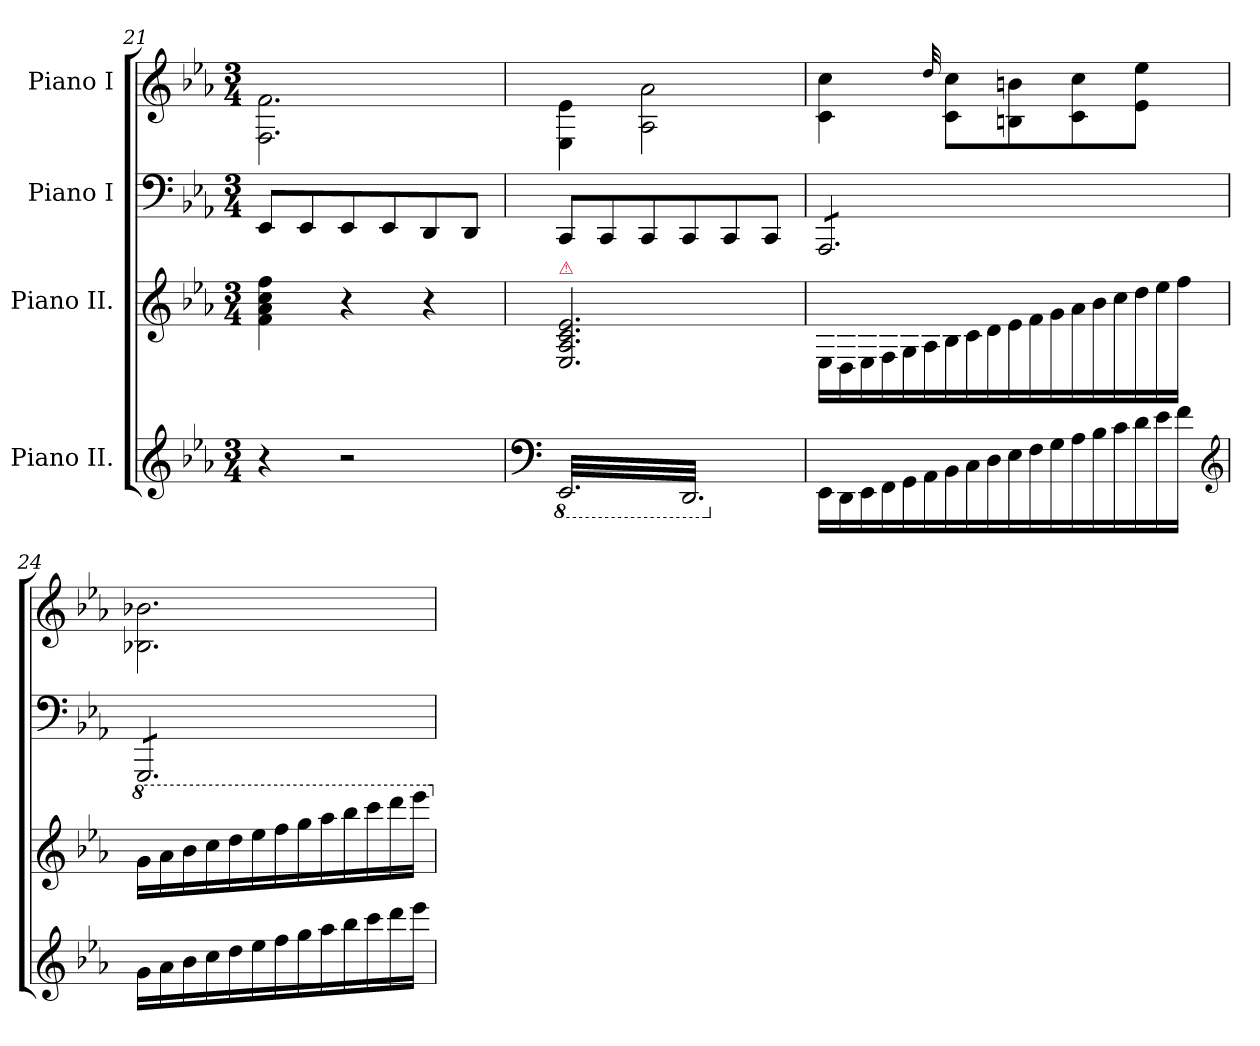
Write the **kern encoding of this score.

**kern	**kern	**kern	**kern
*part4	*part3	*part2	*part1
*staff4	*staff3	*staff2	*staff1
*I"Piano II.	*I"Piano II.	*I"Piano I	*I"Piano I
*clefG2	*clefG2	*clefF4	*clefG2
*k[b-e-a-]	*k[b-e-a-]	*k[b-e-a-]	*k[b-e-a-]
*M3/4	*M3/4	*M3/4	*M3/4
=21	=21	=21	=21
4r	4f\ 4a-\ 4cc\ 4ff\	8EE-/L	2.F\ 2.f\
.	.	8EE-/	.
2r	4r	8EE-/	.
.	.	8EE-/	.
.	4r	8DD/	.
.	.	8DD/J	.
=22	=22	=22	=22
*clefF4	*	*	*
*8ba	*	*	*
!	!LO:TX:a:color=crimson:t=⚠	!	!
!LO:TX:a:color=crimson:t=⚠	!	!	!
*tremolo	*	*	*
32EEE-/LLL	2.E-/ 2.A-/ 2.c/ 2.e-/	8CC/L	4E-\ 4e-\
32DDD/	.	.	.
32EEE-/	.	.	.
32DDD/	.	.	.
32EEE-/	.	8CC/	.
32DDD/	.	.	.
32EEE-/	.	.	.
32DDD/	.	.	.
32EEE-/	.	8CC/	2A-\ 2a-\
32DDD/	.	.	.
32EEE-/	.	.	.
32DDD/	.	.	.
32EEE-/	.	8CC/	.
32DDD/	.	.	.
32EEE-/	.	.	.
32DDD/	.	.	.
32EEE-/	.	8CC/	.
32DDD/	.	.	.
32EEE-/	.	.	.
32DDD/	.	.	.
32EEE-/	.	8CC/J	.
32DDD/	.	.	.
32EEE-/	.	.	.
32DDD/JJJ	.	.	.
*Xtremolo	*	*	*
=23	=23	=23	=23
*X8ba	*	*	*
*Xtuplet	*Xtuplet	*	*
*	*	*tremolo	*
24EE-\LL	24E-\LL	8AAA-/L	4c\ 4cc\
.	.	.	.
24DD\	24D\	.	.
.	.	.	.
24EE-\	24E-\	.	.
.	.	.	.
24FF\	24F\	8AAA-/	.
.	.	.	.
24GG\	24G\	.	.
.	.	.	.
24AA-\	24A-\	.	.
.	.	.	.
.	.	.	32qqdd/
24BB-\	24B-\	8AAA-/	8c\ 8cc\L
.	.	.	.
24C\	24c\	.	.
.	.	.	.
24D\	24d\	.	.
.	.	.	.
24E-\	24e-\	8AAA-/	8Bn\ 8bn\
24F\	24f\	.	.
24G\	24g\	.	.
24A-\	24a-\	8AAA-/	8c\ 8cc\
24B-\	24b-\	.	.
24c\	24cc\	.	.
24d\	24dd\	8AAA-/J	8e-\ 8ee-\J
24e-\	24ee-\	.	.
24f\JJ	24ff\JJ	.	.
*clefG2	*	*	*
=24	=24	=24	=24
*	*8va	*	*
52%3g\LL	52%3gg\LL	8GGG/L	2.B-X\ 2.b-X\
52%3a-\	52%3aa-\	.	.
52%3b-\	52%3bb-\	.	.
.	.	8GGG/	.
52%3cc\	52%3ccc\	.	.
52%3dd\	52%3ddd\	.	.
.	.	8GGG/	.
52%3ee-\	52%3eee-\	.	.
52%3ff\	52%3fff\	.	.
.	.	8GGG/	.
52%3gg\	52%3ggg\	.	.
52%3aa-\	52%3aaa-\	.	.
.	.	8GGG/	.
52%3bb-\	52%3bbb-\	.	.
52%3ccc\	52%3cccc\	.	.
.	.	8GGG/J	.
*	*	*Xtremolo	*
52%3ddd\	52%3dddd\	.	.
52%3eee-\JJ	52%3eeee-\JJ	.	.
*	*X8va	*	*
=	=	=	=
*-	*-	*-	*-
